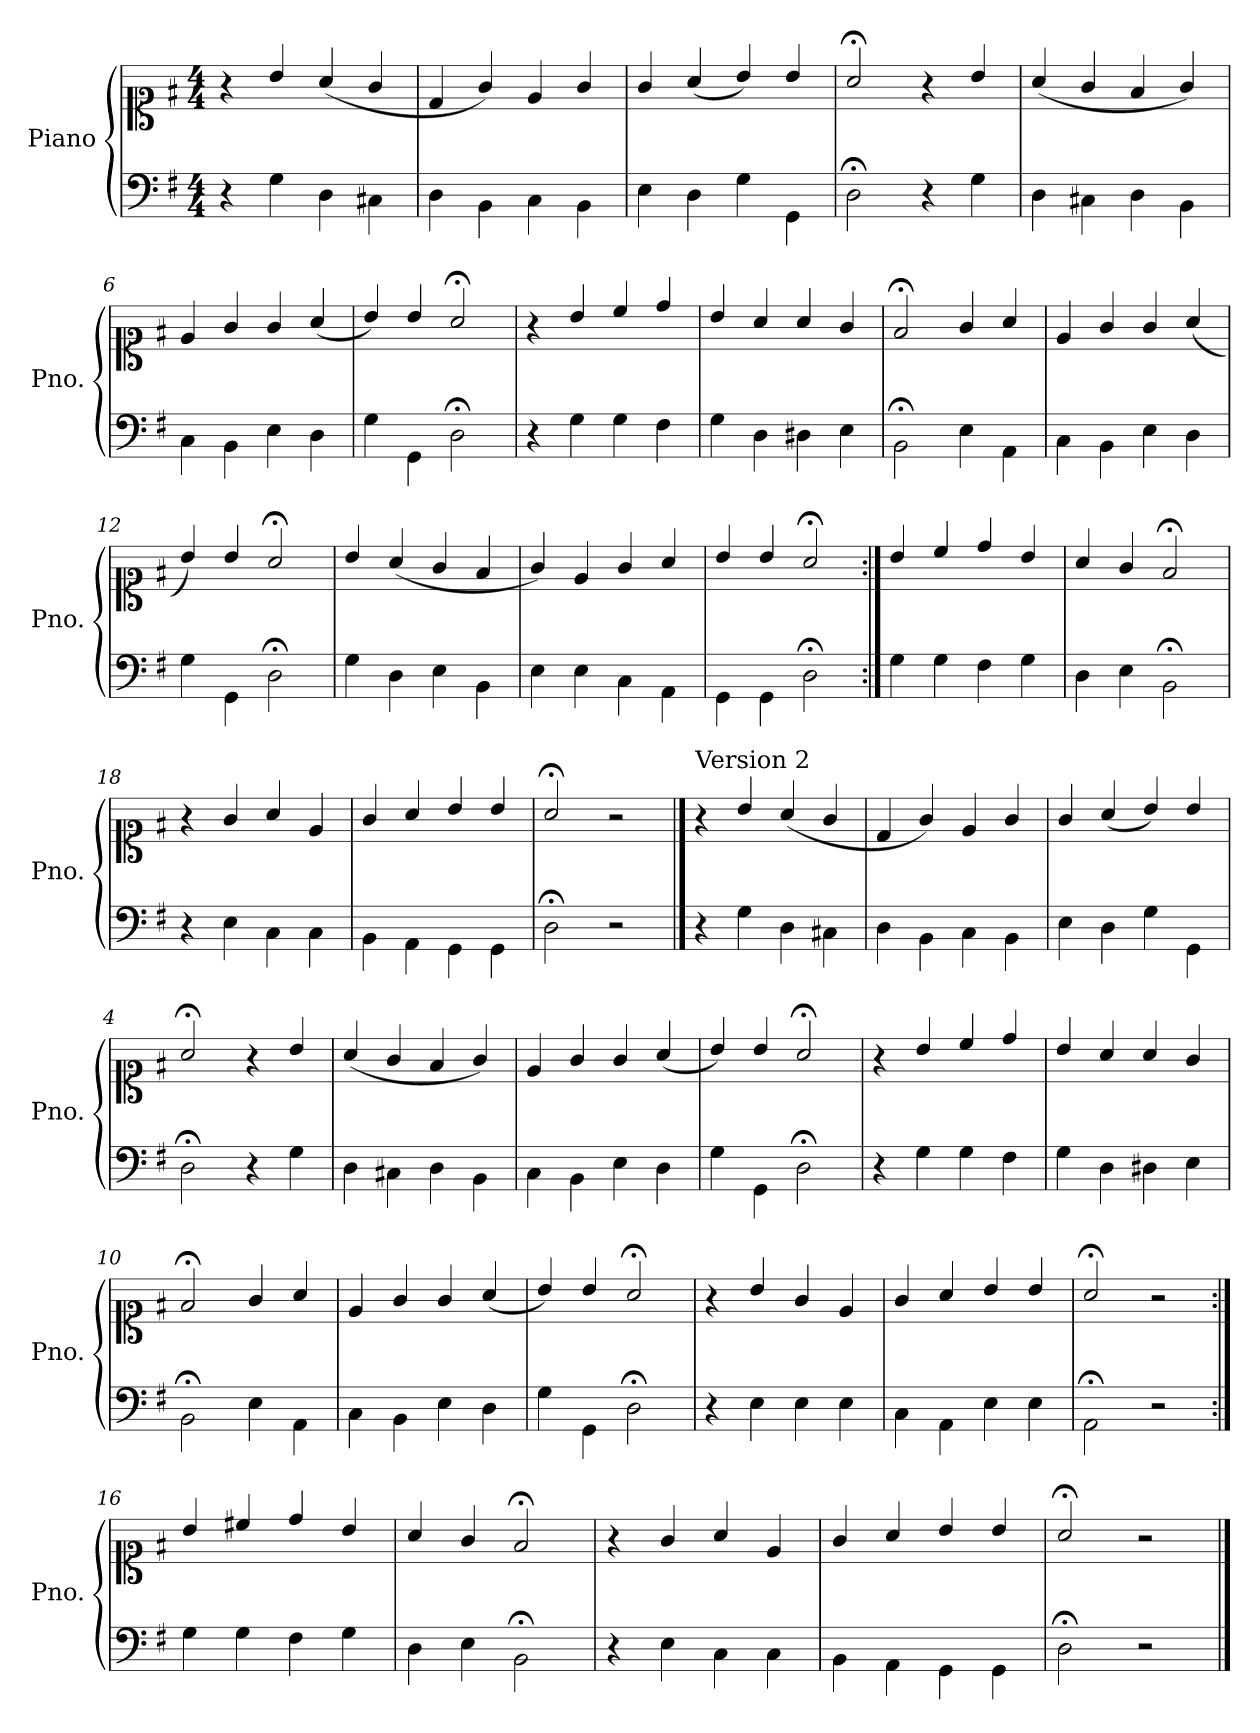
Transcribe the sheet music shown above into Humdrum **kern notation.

**kern	**kern
*part1	*part1
*staff2	*staff1
*I"Piano	*
*I'Pno.	*
*clefF4	*clefC1
*k[f#]	*k[f#]
*M4/4	*M4/4
=1	=1
4r	4r
4G\	4b/
4D\	(<4a/
4C#X\	4g/
=2	=2
4D\	4d/
4BB\	4g/)
4C\	4e/
4BB\	4g/
=3	=3
4E\	4g/
4D\	(<4a/
4G\	4b/)
4GG\	4b/
=4	=4
2D;\	2a;</
4r	4r
4G\	4b/
=5	=5
4D\	(<4a/
4C#X\	4g/
4D\	4f#/
4BB\	4g/)
=6	=6
4C\	4e/
4BB\	4g/
4E\	4g/
4D\	(<4a/
=7	=7
4G\	4b/)
4GG\	4b/
2D;\	2a;</
!!LO:LB:g=z
=8	=8
4r	4r
4G\	4b/
4G\	4cc/
4F#\	4dd/
=9	=9
4G\	4b/
4D\	4a/
4D#X\	4a/
4E\	4g/
=10	=10
2BB;\	2f#;</
4E\	4g/
4AA\	4a/
=11	=11
4C\	4e/
4BB\	4g/
4E\	4g/
4D\	(<4a/
=12	=12
4G\	4b/)
4GG\	4b/
2D;\	2a;</
=13	=13
4G\	4b/
4D\	(<4a/
4E\	4g/
4BB\	4f#/
=14	=14
4E\	4g/)
4E\	4e/
4C\	4g/
4AA\	4a/
=15	=15
4GG\	4b/
4GG\	4b/
2D;\	2a;</
!!LO:LB:g=z
=16:|!	=16:|!
4G\	4b/
4G\	4cc/
4F#\	4dd/
4G\	4b/
=17	=17
4D\	4a/
4E\	4g/
2BB;\	2f#;</
=18	=18
4r	4r
4E\	4g/
4C\	4a/
4C\	4e/
=19	=19
4BB\	4g/
4AA\	4a/
4GG\	4b/
4GG\	4b/
=20	=20
2D;\	2a;</
2r	2r
!!LO:LB:g=z
==1	==1
!	!LO:TX:a:t=Version 2
4r	4r
4G\	4b/
4D\	(<4a/
4C#X\	4g/
=2	=2
4D\	4d/
4BB\	4g/)
4C\	4e/
4BB\	4g/
=3	=3
4E\	4g/
4D\	(<4a/
4G\	4b/)
4GG\	4b/
=4	=4
2D;\	2a;</
4r	4r
4G\	4b/
=5	=5
4D\	(<4a/
4C#X\	4g/
4D\	4f#/
4BB\	4g/)
=6	=6
4C\	4e/
4BB\	4g/
4E\	4g/
4D\	(<4a/
=7	=7
4G\	4b/)
4GG\	4b/
2D;\	2a;</
!!LO:LB:g=z
=8	=8
4r	4r
4G\	4b/
4G\	4cc/
4F#\	4dd/
=9	=9
4G\	4b/
4D\	4a/
4D#X\	4a/
4E\	4g/
=10	=10
2BB;\	2f#;</
4E\	4g/
4AA\	4a/
=11	=11
4C\	4e/
4BB\	4g/
4E\	4g/
4D\	(<4a/
=12	=12
4G\	4b/)
4GG\	4b/
2D;\	2a;</
=13	=13
4r	4r
4E\	4b/
4E\	4g/
4E\	4e/
=14	=14
4C\	4g/
4AA\	4a/
4E\	4b/
4E\	4b/
=15	=15
2AA;\	2a;</
2r	2r
!!LO:LB:g=z
=16:|!	=16:|!
4G\	4b/
4G\	4cc#X/
4F#\	4dd/
4G\	4b/
=17	=17
4D\	4a/
4E\	4g/
2BB;\	2f#;</
=18	=18
4r	4r
4E\	4g/
4C\	4a/
4C\	4e/
=19	=19
4BB\	4g/
4AA\	4a/
4GG\	4b/
4GG\	4b/
=20	=20
2D;\	2a;</
2r	2r
==	==
*-	*-
